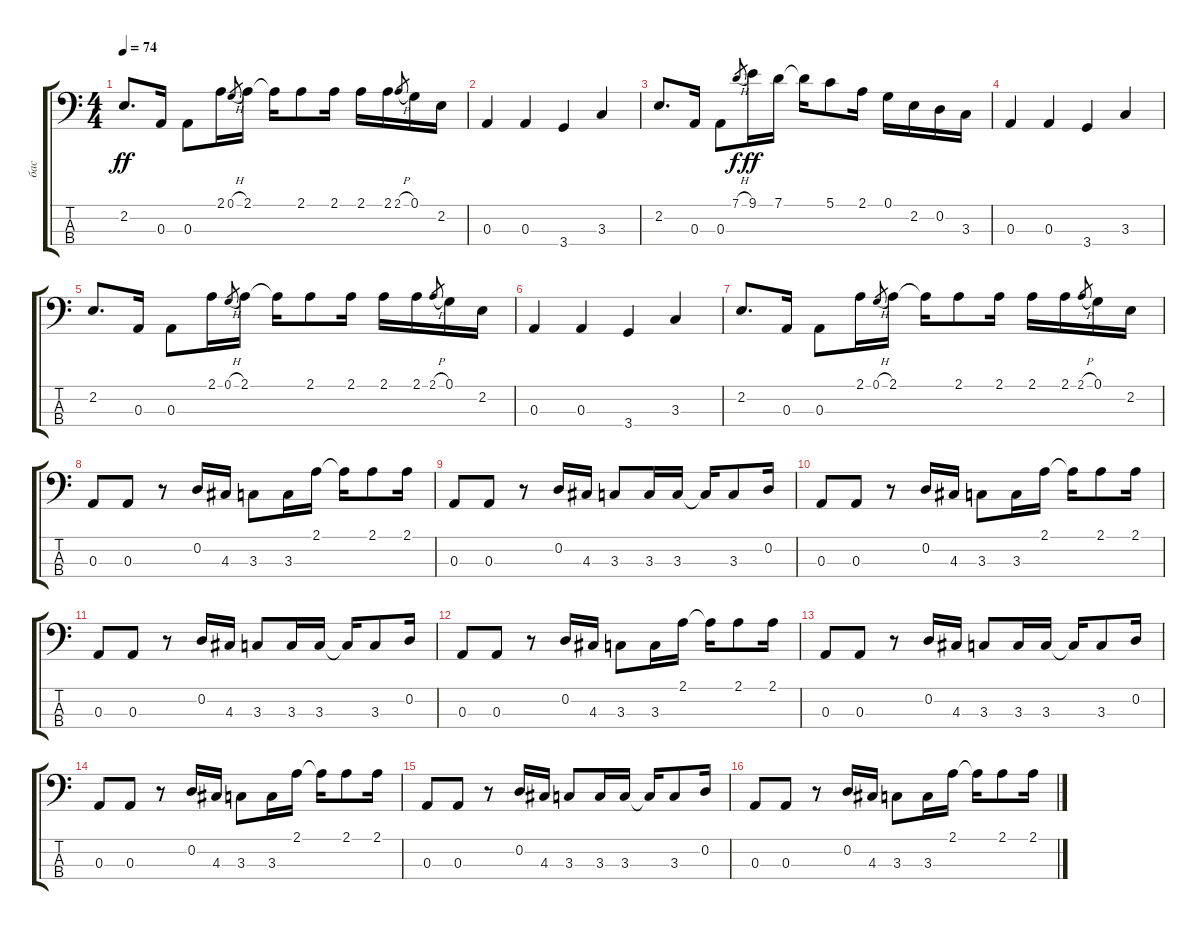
\track ("бас" "бас") {instrument electricbassfinger}
\staff {score tabs}
\tuning (G2 D2 A1 E1) {hide}
\ts (4 4)
\tempo 74
\clef f4
\ks aminor
2.2.8{d dy ff} 0.3.16 0.3.8 2.1.16 0.1{h}.8{gr} 2.1.16 2.1{t}.16 2.1.8 2.1.16 2.1.16 2.1.16 2.1{h}.8{gr} 0.1.16 2.2.16 |
0.3.4 0.3.4 3.4.4 3.3.4 |
2.2.8{d} 0.3.16 0.3.8 7.1{h}.8{gr dy f} 9.1.16{dy ff} 7.1.16 7.1{t}.16 5.1.8 2.1.16 0.1.16 2.2.16 0.2.16 3.3.16 |
0.3.4 0.3.4 3.4.4 3.3.4 |
2.2.8{d} 0.3.16 0.3.8 2.1.16 0.1{h}.8{gr} 2.1.16 2.1{t}.16 2.1.8 2.1.16 2.1.16 2.1.16 2.1{h}.8{gr} 0.1.16 2.2.16 |
0.3.4 0.3.4 3.4.4 3.3.4 |
2.2.8{d} 0.3.16 0.3.8 2.1.16 0.1{h}.8{gr} 2.1.16 2.1{t}.16 2.1.8 2.1.16 2.1.16 2.1.16 2.1{h}.8{gr} 0.1.16 2.2.16 |
0.3.8 0.3.8 r.8 0.2.16 4.3.16 3.3.8 3.3.16 2.1.16 2.1{t}.16 2.1.8 2.1.16 |
0.3.8 0.3.8 r.8 0.2.16 4.3.16 3.3.8 3.3.16 3.3.16 3.3{t}.16 3.3.8 0.2.16 |
0.3.8 0.3.8 r.8 0.2.16 4.3.16 3.3.8 3.3.16 2.1.16 2.1{t}.16 2.1.8 2.1.16 |
0.3.8 0.3.8 r.8 0.2.16 4.3.16 3.3.8 3.3.16 3.3.16 3.3{t}.16 3.3.8 0.2.16 |
0.3.8 0.3.8 r.8 0.2.16 4.3.16 3.3.8 3.3.16 2.1.16 2.1{t}.16 2.1.8 2.1.16 |
0.3.8 0.3.8 r.8 0.2.16 4.3.16 3.3.8 3.3.16 3.3.16 3.3{t}.16 3.3.8 0.2.16 |
0.3.8 0.3.8 r.8 0.2.16 4.3.16 3.3.8 3.3.16 2.1.16 2.1{t}.16 2.1.8 2.1.16 |
0.3.8 0.3.8 r.8 0.2.16 4.3.16 3.3.8 3.3.16 3.3.16 3.3{t}.16 3.3.8 0.2.16 |
0.3.8 0.3.8 r.8 0.2.16 4.3.16 3.3.8 3.3.16 2.1.16 2.1{t}.16 2.1.8 2.1.16
